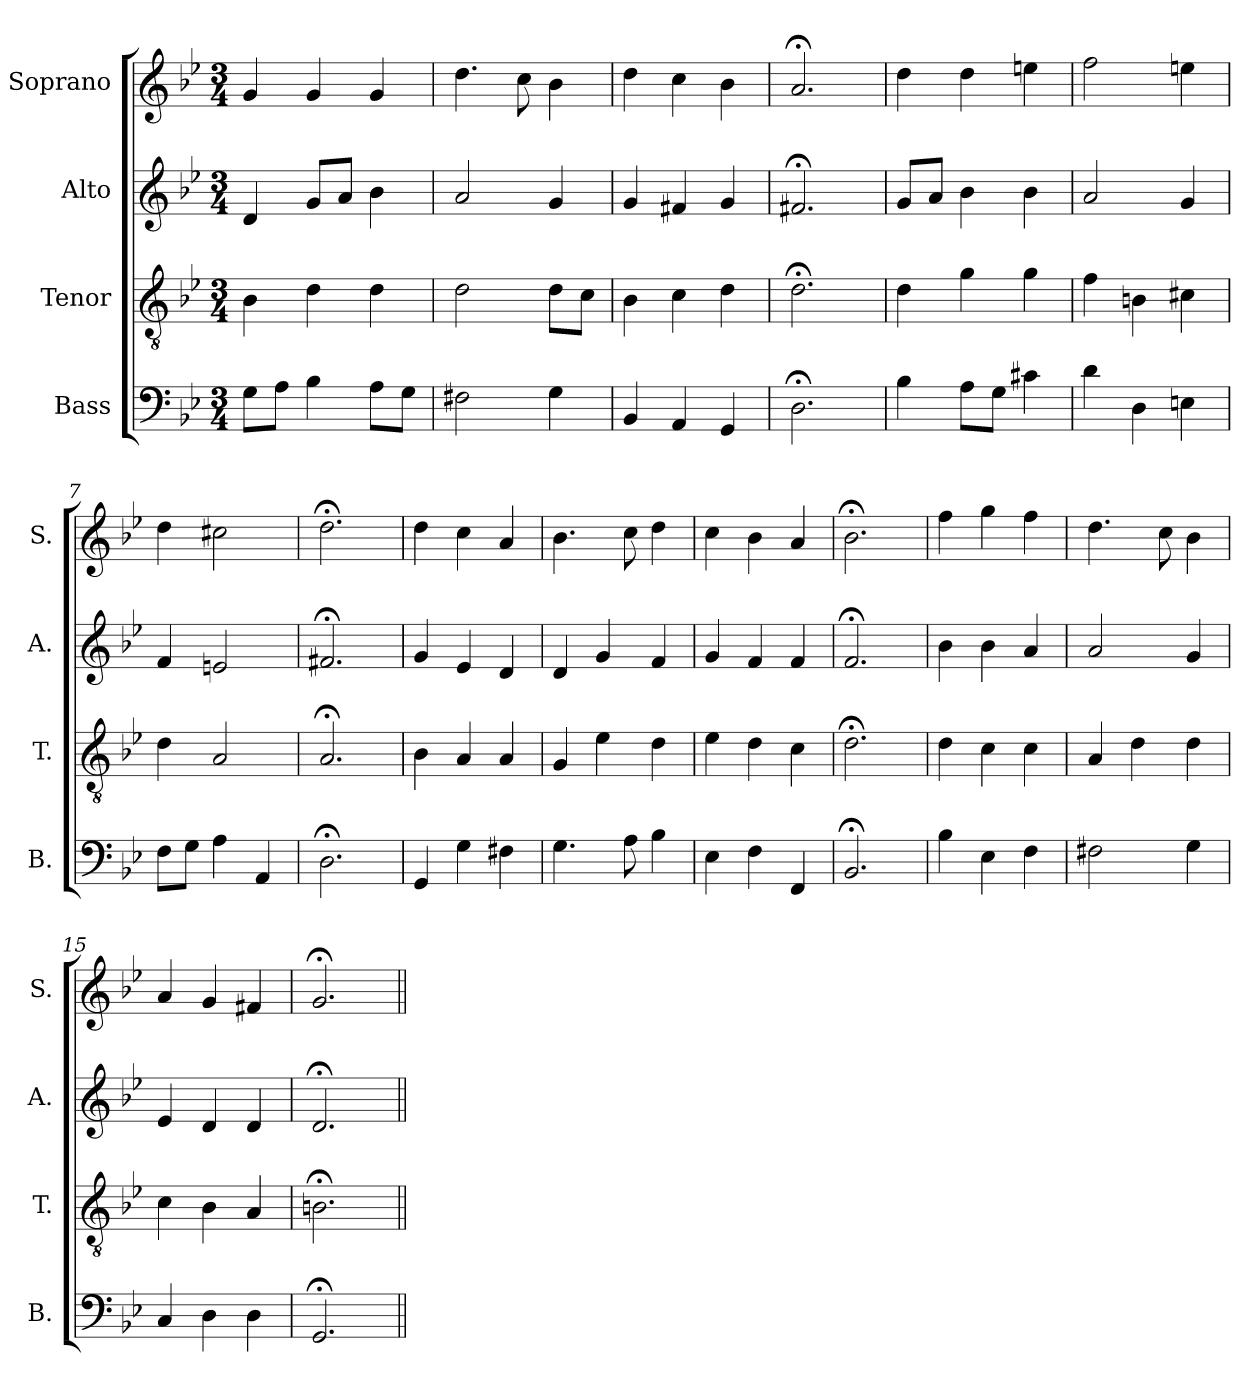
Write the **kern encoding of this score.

**kern	**kern	**kern	**kern
*part4	*part3	*part2	*part1
*staff4	*staff3	*staff2	*staff1
*I"Bass	*I"Tenor	*I"Alto	*I"Soprano
*I'B.	*I'T.	*I'A.	*I'S.
*clefF4	*clefGv2	*clefG2	*clefG2
*	*ITrd7c12	*	*
*k[b-e-]	*k[b-e-]	*k[b-e-]	*k[b-e-]
*B-:	*B-:	*B-:	*B-:
*M3/4	*M3/4	*M3/4	*M3/4
=1	=1	=1	=1
8G\L	4BB-\	4d/	4g/
8A\J	.	.	.
4B-\	4D\	8g/L	4g/
.	.	8a/J	.
8A\L	4D\	4b-\	4g/
8G\J	.	.	.
=2	=2	=2	=2
2F#X\	2D\	2a/	4.dd\
.	.	.	8cc\
4G\	8D\L	4g/	4b-\
.	8C\J	.	.
=3	=3	=3	=3
4BB-/	4BB-\	4g/	4dd\
4AA/	4C\	4f#X/	4cc\
4GG/	4D\	4g/	4b-\
=4	=4	=4	=4
2.D;<\	2.D;<\	2.f#X;</	2.a;</
=5	=5	=5	=5
4B-\	4D\	8g/L	4dd\
.	.	8a/J	.
8A\L	4G\	4b-\	4dd\
8G\J	.	.	.
4c#X\	4G\	4b-\	4een\
=6	=6	=6	=6
4d\	4F\	2a/	2ff\
4D\	4BBn\	.	.
4En\	4C#X\	4g/	4een\
!!LO:LB:g=z
=7	=7	=7	=7
8F\L	4D\	4f/	4dd\
8G\J	.	.	.
4A\	2AA/	2en/	2cc#X\
4AA/	.	.	.
=8	=8	=8	=8
2.D;<\	2.AA;</	2.f#X;</	2.dd;<\
=9	=9	=9	=9
4GG/	4BB-\	4g/	4dd\
4G\	4AA/	4e-/	4cc\
4F#X\	4AA/	4d/	4a/
=10	=10	=10	=10
4.G\	4GG/	4d/	4.b-\
.	4E-\	4g/	.
8A\	.	.	8cc\
4B-\	4D\	4f/	4dd\
=11	=11	=11	=11
4E-\	4E-\	4g/	4cc\
4F\	4D\	4f/	4b-\
4FF/	4C\	4f/	4a/
!!LO:PB:g=z
=12	=12	=12	=12
2.BB-;</	2.D;<\	2.f;</	2.b-;<\
=13	=13	=13	=13
4B-\	4D\	4b-\	4ff\
4E-\	4C\	4b-\	4gg\
4F\	4C\	4a/	4ff\
=14	=14	=14	=14
2F#X\	4AA/	2a/	4.dd\
.	4D\	.	.
.	.	.	8cc\
4G\	4D\	4g/	4b-\
=15	=15	=15	=15
4C/	4C\	4e-/	4a/
4D\	4BB-\	4d/	4g/
4D\	4AA/	4d/	4f#X/
=16	=16	=16	=16
2.GG;</	2.BBn;<\	2.d;</	2.g;</
=||	=||	=||	=||
*-	*-	*-	*-
